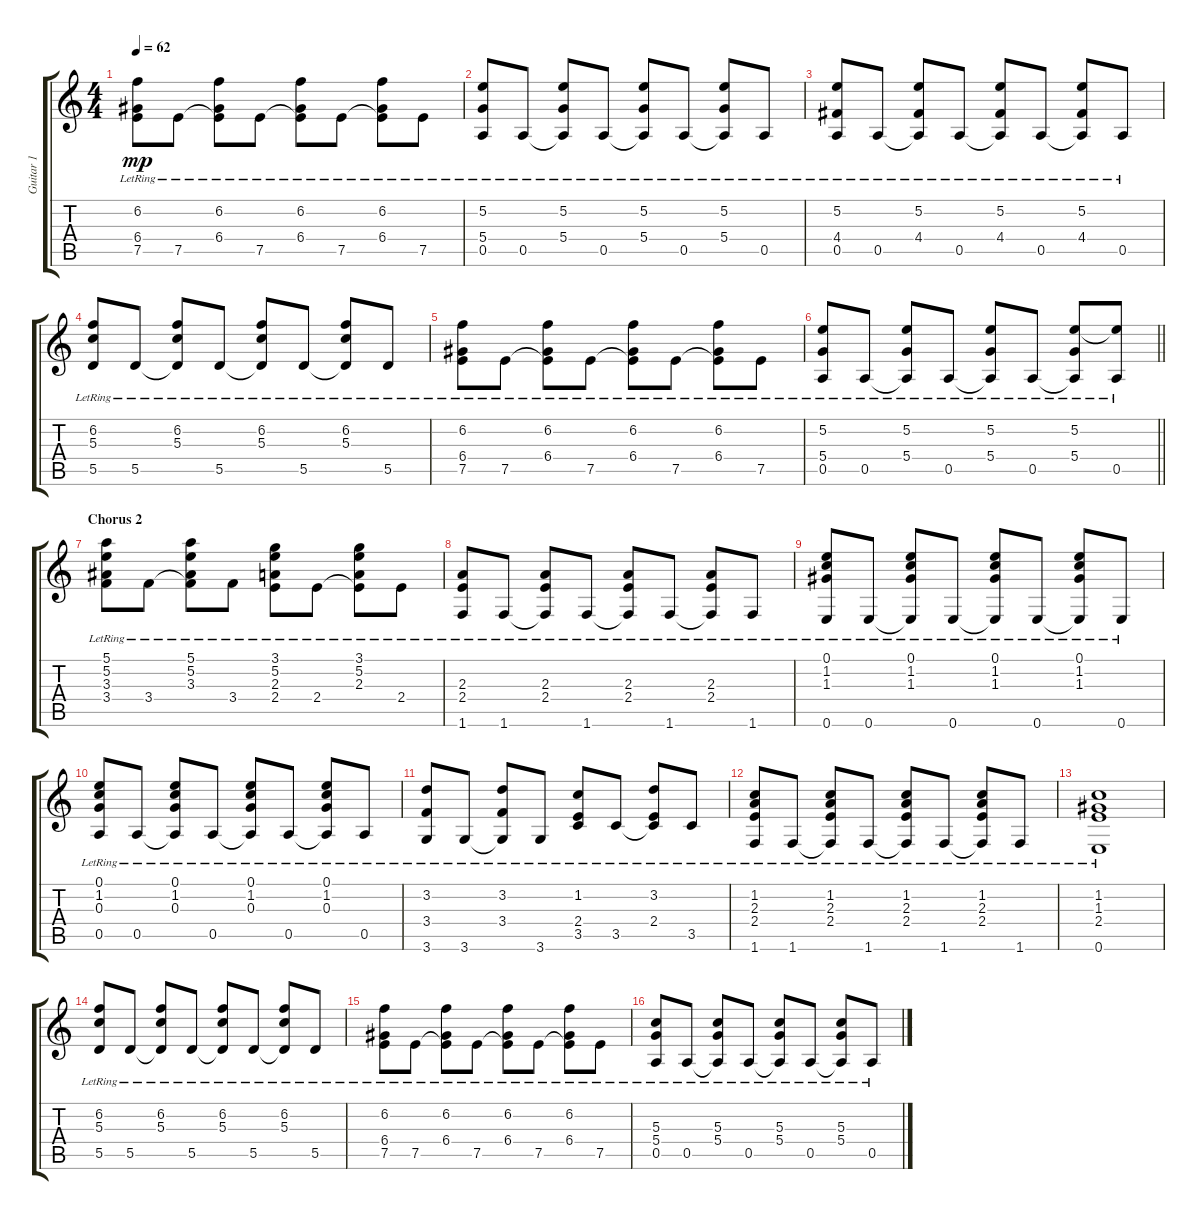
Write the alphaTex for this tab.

\track ("Guitar 1" "Guitar 1") {instrument acousticguitarsteel}
\staff {score tabs}
\tuning (E4 B3 G3 D3 A2 E2) {hide}
\ts (4 4)
\tempo 62
\clef g2
\ks c
(6.2{lr} 6.4{lr} 7.5{lr}).8{dy mp} 7.5{lr}.8 (6.2{lr} 6.4{lr} 7.5{t}).8 7.5{lr}.8 (6.2{lr} 6.4{lr} 7.5{t}).8 7.5{lr}.8 (6.2{lr} 6.4{lr} 7.5{t}).8 7.5{lr}.8 |
(5.2{lr} 5.4{lr} 0.5{lr}).8 0.5{lr}.8 (5.2{lr} 5.4{lr} 0.5{t}).8 0.5{lr}.8 (5.2{lr} 5.4{lr} 0.5{t}).8 0.5{lr}.8 (5.2{lr} 5.4{lr} 0.5{t}).8 0.5{lr}.8 |
(5.2{lr} 4.4{lr} 0.5{lr}).8 0.5{lr}.8 (5.2{lr} 4.4{lr} 0.5{t}).8 0.5{lr}.8 (5.2{lr} 4.4{lr} 0.5{t}).8 0.5{lr}.8 (5.2{lr} 4.4{lr} 0.5{t}).8 0.5{lr}.8 |
(6.2{lr} 5.3{lr} 5.5{lr}).8 5.5{lr}.8 (6.2{lr} 5.3{lr} 5.5{t}).8 5.5{lr}.8 (6.2{lr} 5.3{lr} 5.5{t}).8 5.5{lr}.8 (6.2{lr} 5.3{lr} 5.5{t}).8 5.5{lr}.8 |
(6.2{lr} 6.4{lr} 7.5{lr}).8 7.5{lr}.8 (6.2{lr} 6.4{lr} 7.5{t}).8 7.5{lr}.8 (6.2{lr} 6.4{lr} 7.5{t}).8 7.5{lr}.8 (6.2{lr} 6.4{lr} 7.5{t}).8 7.5{lr}.8 |
\barLineRight lightlight
(5.2{lr} 5.4{lr} 0.5{lr}).8 0.5{lr}.8 (5.2{lr} 5.4{lr} 0.5{t}).8 0.5{lr}.8 (5.2{lr} 5.4{lr} 0.5{t}).8 0.5{lr}.8 (5.2{lr} 5.4{lr} 0.5{t}).8 (5.2{t} 0.5{lr}).8 |
\section ("" "Chorus 2")
(5.1{lr} 5.2{lr} 3.3{lr} 3.4{lr}).8 3.4{lr}.8 (5.1{lr} 5.2{lr} 3.3{lr} 3.4{t}).8 3.4{lr}.8 (3.1{lr} 5.2{lr} 2.3{lr} 2.4{lr}).8 2.4{lr}.8 (3.1{lr} 5.2{lr} 2.3{lr} 2.4{t}).8 2.4{lr}.8 |
(2.3{lr} 2.4{lr} 1.6{lr}).8 1.6{lr}.8 (2.3{lr} 2.4{lr} 1.6{t}).8 1.6{lr}.8 (2.3{lr} 2.4{lr} 1.6{t}).8 1.6{lr}.8 (2.3{lr} 2.4{lr} 1.6{t}).8 1.6{lr}.8 |
(0.1{lr} 1.2{lr} 1.3{lr} 0.6{lr}).8 0.6{lr}.8 (0.1{lr} 1.2{lr} 1.3{lr} 0.6{t}).8 0.6{lr}.8 (0.1{lr} 1.2{lr} 1.3{lr} 0.6{t}).8 0.6{lr}.8 (0.1{lr} 1.2{lr} 1.3{lr} 0.6{t}).8 0.6{lr}.8 |
(0.1{lr} 1.2{lr} 0.3{lr} 0.5{lr}).8 0.5{lr}.8 (0.1{lr} 1.2{lr} 0.3{lr} 0.5{t}).8 0.5{lr}.8 (0.1{lr} 1.2{lr} 0.3{lr} 0.5{t}).8 0.5{lr}.8 (0.1{lr} 1.2{lr} 0.3{lr} 0.5{t}).8 0.5{lr}.8 |
(3.2{lr} 3.4{lr} 3.6{lr}).8 3.6{lr}.8 (3.2{lr} 3.4{lr} 3.6{t}).8 3.6{lr}.8 (1.2{lr} 2.4{lr} 3.5{lr}).8 3.5{lr}.8 (3.2{lr} 2.4{lr} 3.5{t}).8 3.5{lr}.8 |
(1.2{lr} 2.3{lr} 2.4{lr} 1.6{lr}).8 1.6{lr}.8 (1.2{lr} 2.3{lr} 2.4{lr} 1.6{t}).8 1.6{lr}.8 (1.2{lr} 2.3{lr} 2.4{lr} 1.6{t}).8 1.6{lr}.8 (1.2{lr} 2.3{lr} 2.4{lr} 1.6{t}).8 1.6{lr}.8 |
(1.2{lr} 1.3{lr} 2.4{lr} 0.6{lr}).1 |
(6.2{lr} 5.3{lr} 5.5{lr}).8 5.5{lr}.8 (6.2{lr} 5.3{lr} 5.5{t}).8 5.5{lr}.8 (6.2{lr} 5.3{lr} 5.5{t}).8 5.5{lr}.8 (6.2{lr} 5.3{lr} 5.5{t}).8 5.5{lr}.8 |
(6.2{lr} 6.4{lr} 7.5{lr}).8 7.5{lr}.8 (6.2{lr} 6.4{lr} 7.5{t}).8 7.5{lr}.8 (6.2{lr} 6.4{lr} 7.5{t}).8 7.5{lr}.8 (6.2{lr} 6.4{lr} 7.5{t}).8 7.5{lr}.8 |
(5.3{lr} 5.4{lr} 0.5{lr}).8 0.5{lr}.8 (5.3{lr} 5.4{lr} 0.5{t}).8 0.5{lr}.8 (5.3{lr} 5.4{lr} 0.5{t}).8 0.5{lr}.8 (5.3{lr} 5.4{lr} 0.5{t}).8 0.5{lr}.8
